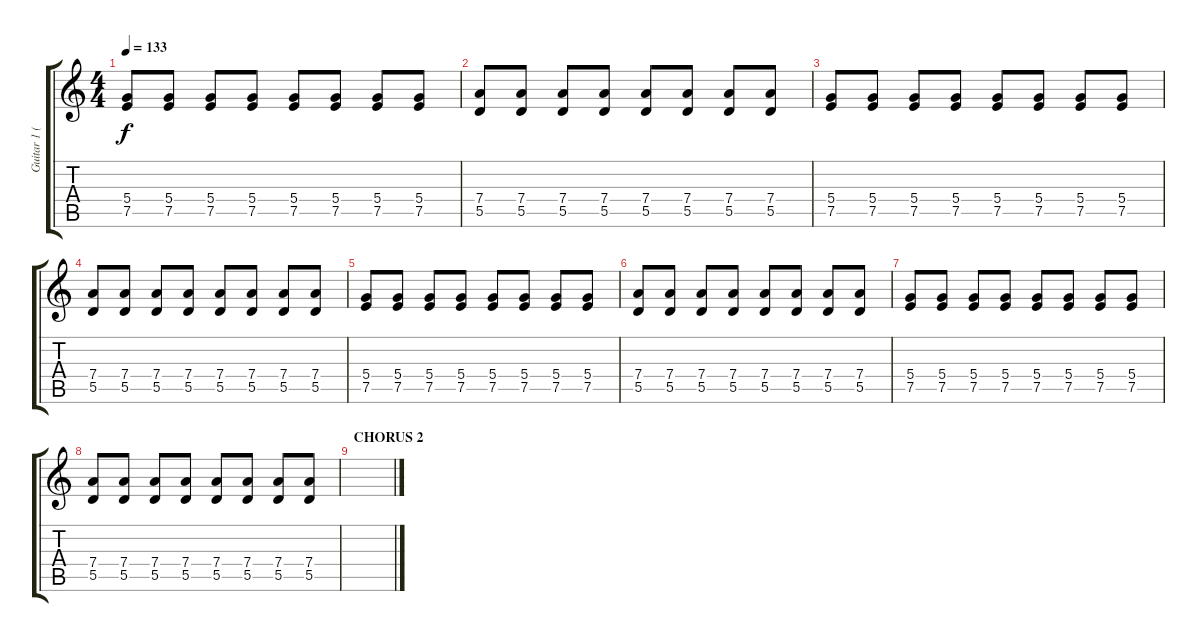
\track ("Guitar 1 (Clean)" "Guitar 1 (") {instrument electricguitarclean}
\staff {score tabs}
\tuning (E4 B3 G3 D3 A2 E2) {hide}
\ts (4 4)
\tempo 133
\clef g2
\ks c
(5.4 7.5).8{dy f} (5.4 7.5).8 (5.4 7.5).8 (5.4 7.5).8 (5.4 7.5).8 (5.4 7.5).8 (5.4 7.5).8 (5.4 7.5).8 |
(7.4 5.5).8 (7.4 5.5).8 (7.4 5.5).8 (7.4 5.5).8 (7.4 5.5).8 (7.4 5.5).8 (7.4 5.5).8 (7.4 5.5).8 |
(5.4 7.5).8 (5.4 7.5).8 (5.4 7.5).8 (5.4 7.5).8 (5.4 7.5).8 (5.4 7.5).8 (5.4 7.5).8 (5.4 7.5).8 |
(7.4 5.5).8 (7.4 5.5).8 (7.4 5.5).8 (7.4 5.5).8 (7.4 5.5).8 (7.4 5.5).8 (7.4 5.5).8 (7.4 5.5).8 |
(5.4 7.5).8 (5.4 7.5).8 (5.4 7.5).8 (5.4 7.5).8 (5.4 7.5).8 (5.4 7.5).8 (5.4 7.5).8 (5.4 7.5).8 |
(7.4 5.5).8 (7.4 5.5).8 (7.4 5.5).8 (7.4 5.5).8 (7.4 5.5).8 (7.4 5.5).8 (7.4 5.5).8 (7.4 5.5).8 |
(5.4 7.5).8 (5.4 7.5).8 (5.4 7.5).8 (5.4 7.5).8 (5.4 7.5).8 (5.4 7.5).8 (5.4 7.5).8 (5.4 7.5).8 |
(7.4 5.5).8 (7.4 5.5).8 (7.4 5.5).8 (7.4 5.5).8 (7.4 5.5).8 (7.4 5.5).8 (7.4 5.5).8 (7.4 5.5).8 |
\section ("" "CHORUS 2")
